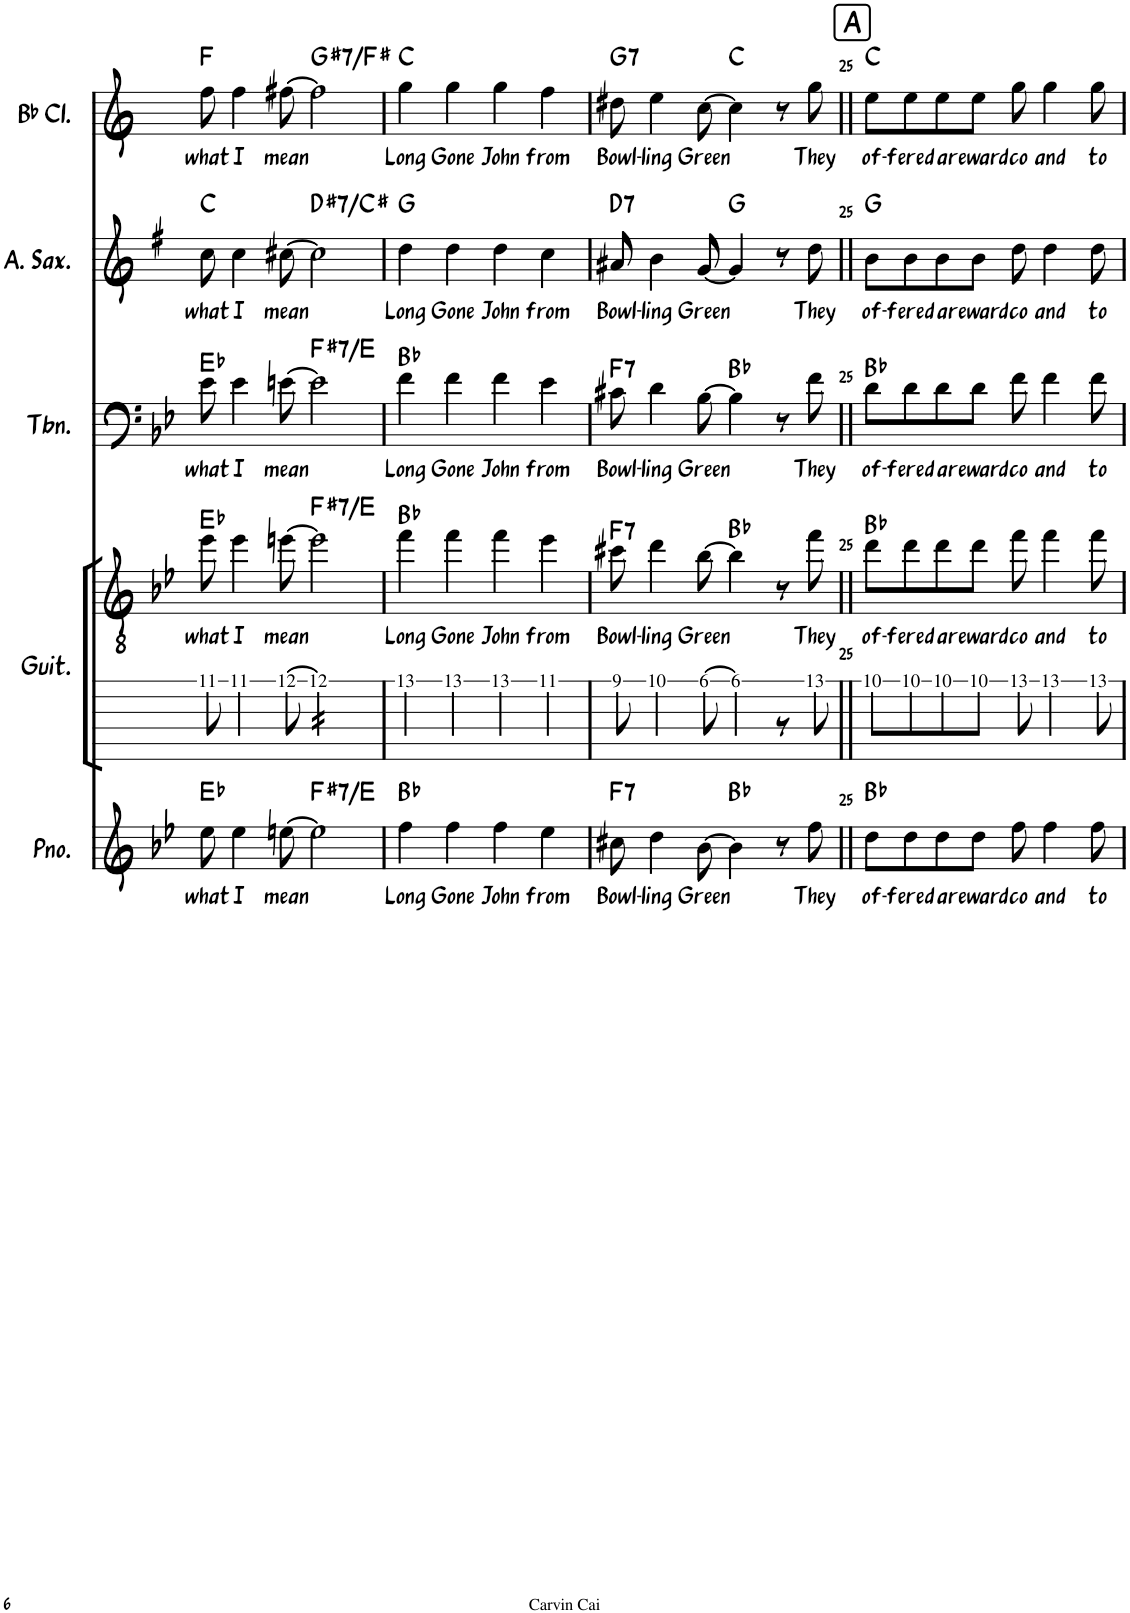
**kern	**text	**harte	**kern	**kern	**text	**harte	**kern	**text	**harte	**kern	**text	**harte	**kern	**text	**harte
*part5	*part5	*part5	*part4	*part4	*part4	*part4	*part3	*part3	*part3	*part2	*part2	*part2	*part1	*part1	*part1
*staff6	*staff6	*	*staff5	*staff4	*staff4	*	*staff3	*staff3	*	*staff2	*staff2	*	*staff1	*staff1	*
*I"钢琴	*	*	*I"原音吉他	*	*	*	*I"长号	*	*	*I"中音萨克斯	*	*	*I"降B调单簧管	*	*
!!LO:PB:g=z
*clefG2	*	*	*	*clefGv2	*	*	*clefF4	*	*	*clefG2	*	*	*clefG2	*	*
*	*	*	*	*	*	*	*	*	*	*Trd5c9	*	*	*Trd1c2	*	*
*k[b-e-]	*	*	*k[b-e-]	*k[b-e-]	*	*	*k[b-e-]	*	*	*k[f#]	*	*	*k[]	*	*
*M4/4	*	*	*M4/4	*M4/4	*	*	*M4/4	*	*	*M4/4	*	*	*M4/4	*	*
=22	=22	=22	=22	=22	=22	=22	=22	=22	=22	=22	=22	=22	=22	=22	=22
!	!LO:LY:b	!	!	!	!LO:LY:b	!	!	!LO:LY:b	!	!	!LO:LY:b	!	!	!LO:LY:b	!
8ee-\	what	Eb:maj	8ee-\	8ee-\	what	Eb:maj	8e-\	what	Eb:maj	8cc\	what	C:maj	8ff\	what	F:maj
!	!LO:LY:b	!	!	!	!LO:LY:b	!	!	!LO:LY:b	!	!	!LO:LY:b	!	!	!LO:LY:b	!
4ee-\	I	.	4ee-\	4ee-\	I	.	4e-\	I	.	4cc\	I	.	4ff\	I	.
!	!LO:LY:b	!	!	!	!LO:LY:b	!	!	!LO:LY:b	!	!	!LO:LY:b	!	!	!LO:LY:b	!
[8een\	mean	.	[8een\	[8een\	mean	.	[8en\	mean	.	[8cc#X\	mean	.	[8ff#X\	mean	.
!	!	!LO:H:kt=7	!	!	!	!LO:H:kt=7	!	!	!LO:H:kt=7	!	!	!LO:H:kt=7	!	!	!LO:H:kt=7
2ee\]	.	F#:7/b7	2ee\]	2ee\]	.	F#:7/b7	2e\]	.	F#:7/b7	2cc#\]	.	D#:7/b7	2ff#\]	.	G#:7/b7
=23	=23	=23	=23	=23	=23	=23	=23	=23	=23	=23	=23	=23	=23	=23	=23
!	!LO:LY:b	!	!	!	!LO:LY:b	!	!	!LO:LY:b	!	!	!LO:LY:b	!	!	!LO:LY:b	!
4ff\	Long	Bb:maj	4ff\	4ff\	Long	Bb:maj	4f\	Long	Bb:maj	4dd\	Long	G:maj	4gg\	Long	C:maj
!	!LO:LY:b	!	!	!	!LO:LY:b	!	!	!LO:LY:b	!	!	!LO:LY:b	!	!	!LO:LY:b	!
4ff\	Gone	.	4ff\	4ff\	Gone	.	4f\	Gone	.	4dd\	Gone	.	4gg\	Gone	.
!	!LO:LY:b	!	!	!	!LO:LY:b	!	!	!LO:LY:b	!	!	!LO:LY:b	!	!	!LO:LY:b	!
4ff\	John	.	4ff\	4ff\	John	.	4f\	John	.	4dd\	John	.	4gg\	John	.
!	!LO:LY:b	!	!	!	!LO:LY:b	!	!	!LO:LY:b	!	!	!LO:LY:b	!	!	!LO:LY:b	!
4ee-\	from	.	4ee-\	4ee-\	from	.	4e-\	from	.	4cc\	from	.	4ff\	from	.
=24	=24	=24	=24	=24	=24	=24	=24	=24	=24	=24	=24	=24	=24	=24	=24
!	!LO:LY:b	!LO:H:kt=7	!	!	!LO:LY:b	!LO:H:kt=7	!	!LO:LY:b	!LO:H:kt=7	!	!LO:LY:b	!LO:H:kt=7	!	!LO:LY:b	!LO:H:kt=7
8cc#X\	Bowl-	F:7	8cc#X\	8cc#X\	Bowl-	F:7	8c#X\	Bowl-	F:7	8a#X/	Bowl-	D:7	8dd#X\	Bowl-	G:7
!	!LO:LY:b	!	!	!	!LO:LY:b	!	!	!LO:LY:b	!	!	!LO:LY:b	!	!	!LO:LY:b	!
4dd\	-ling	.	4dd\	4dd\	-ling	.	4d\	-ling	.	4b\	-ling	.	4ee\	-ling	.
!	!LO:LY:b	!	!	!	!LO:LY:b	!	!	!LO:LY:b	!	!	!LO:LY:b	!	!	!LO:LY:b	!
[8b-\	Green	.	[8b-\	[8b-\	Green	.	[8B-\	Green	.	[8g/	Green	.	[8cc\	Green	.
4b-\]	.	Bb:maj	4b-\]	4b-\]	.	Bb:maj	4B-\]	.	Bb:maj	4g/]	.	G:maj	4cc\]	.	C:maj
8r	.	.	8r	8r	.	.	8r	.	.	8r	.	.	8r	.	.
!	!LO:LY:b	!	!	!	!LO:LY:b	!	!	!LO:LY:b	!	!	!LO:LY:b	!	!	!LO:LY:b	!
8ff\	They	.	8ff\	8ff\	They	.	8f\	They	.	8dd\	They	.	8gg\	They	.
!!LO:REH:place=s1:a:B:cj:fs=14:t=A
=25||	=25||	=25||	=25||	=25||	=25||	=25||	=25||	=25||	=25||	=25||	=25||	=25||	=25||	=25||	=25||
!	!LO:LY:b	!	!	!	!LO:LY:b	!	!	!LO:LY:b	!	!	!LO:LY:b	!	!	!LO:LY:b	!
8dd\L	of-	Bb:maj	8dd\L	8dd\L	of-	Bb:maj	8d\L	of-	Bb:maj	8b\L	of-	G:maj	8ee\L	of-	C:maj
!	!LO:LY:b	!	!	!	!LO:LY:b	!	!	!LO:LY:b	!	!	!LO:LY:b	!	!	!LO:LY:b	!
8dd\	-fered	.	8dd\	8dd\	-fered	.	8d\	-fered	.	8b\	-fered	.	8ee\	-fered	.
!	!LO:LY:b	!	!	!	!LO:LY:b	!	!	!LO:LY:b	!	!	!LO:LY:b	!	!	!LO:LY:b	!
8dd\	a	.	8dd\	8dd\	a	.	8d\	a	.	8b\	a	.	8ee\	a	.
!	!LO:LY:b	!	!	!	!LO:LY:b	!	!	!LO:LY:b	!	!	!LO:LY:b	!	!	!LO:LY:b	!
8dd\J	reward	.	8dd\J	8dd\J	reward	.	8d\J	reward	.	8b\J	reward	.	8ee\J	reward	.
!	!LO:LY:b	!	!	!	!LO:LY:b	!	!	!LO:LY:b	!	!	!LO:LY:b	!	!	!LO:LY:b	!
8ff\	co	.	8ff\	8ff\	co	.	8f\	co	.	8dd\	co	.	8gg\	co	.
!	!LO:LY:b	!	!	!	!LO:LY:b	!	!	!LO:LY:b	!	!	!LO:LY:b	!	!	!LO:LY:b	!
4ff\	and	.	4ff\	4ff\	and	.	4f\	and	.	4dd\	and	.	4gg\	and	.
!	!LO:LY:b	!	!	!	!LO:LY:b	!	!	!LO:LY:b	!	!	!LO:LY:b	!	!	!LO:LY:b	!
8ff\	to	.	8ff\	8ff\	to	.	8f\	to	.	8dd\	to	.	8gg\	to	.
=	=	=	=	=	=	=	=	=	=	=	=	=	=	=	=
*-	*-	*-	*-	*-	*-	*-	*-	*-	*-	*-	*-	*-	*-	*-	*-
